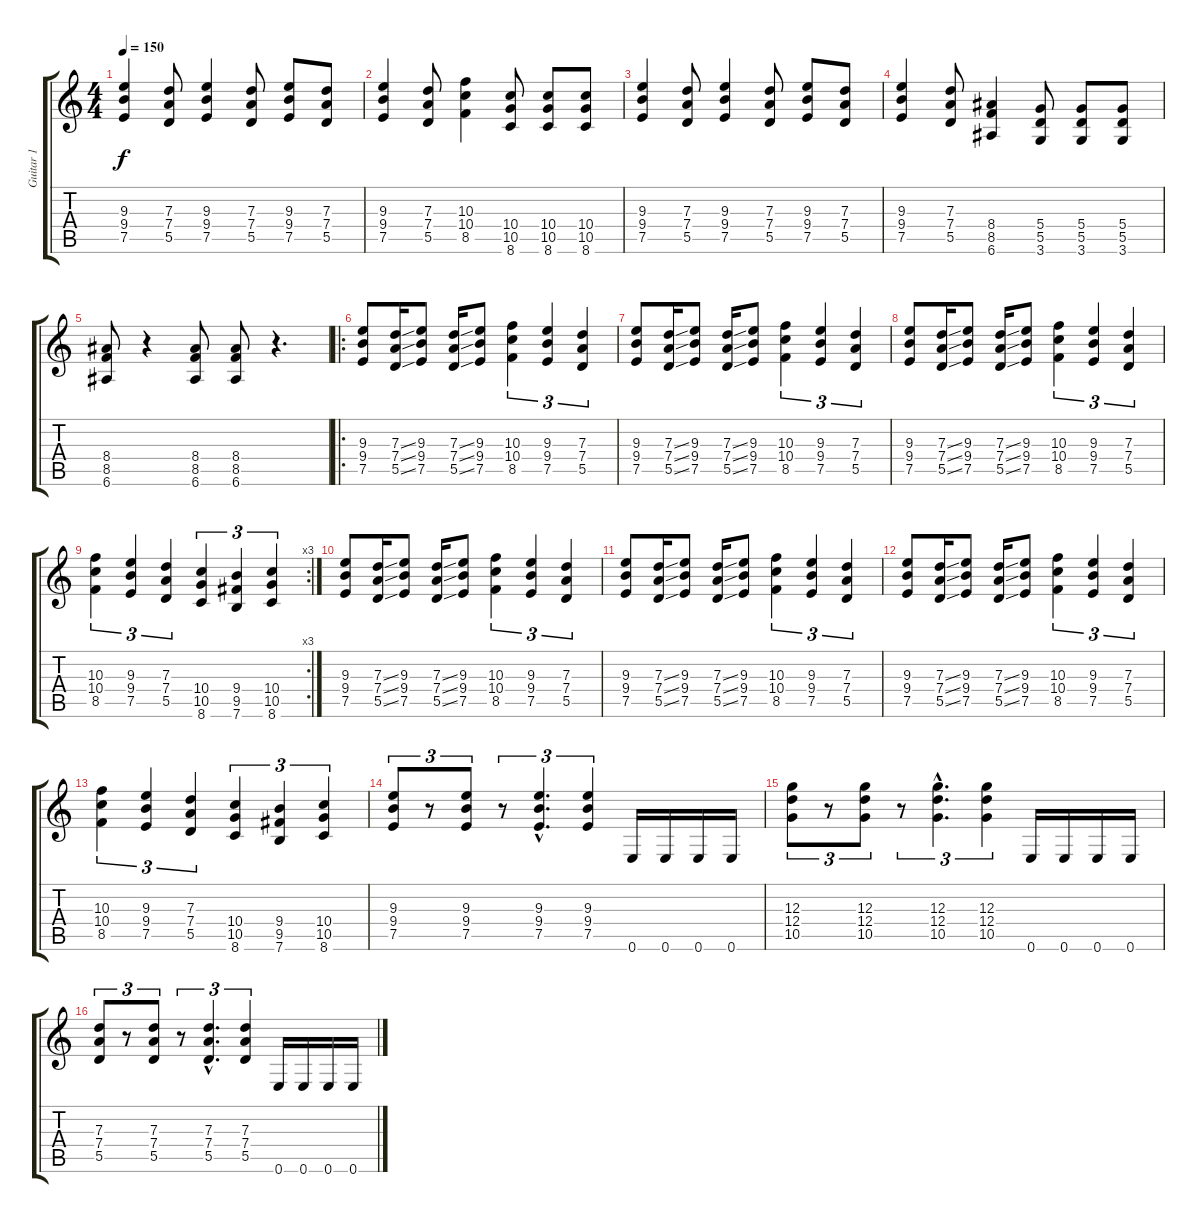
\track ("Guitar 1" "Guitar 1") {instrument distortionguitar}
\staff {score tabs}
\tuning (E4 B3 G3 D3 A2 E2) {hide}
\ts (4 4)
\tempo 150
\clef g2
\ks c
(9.3 9.4 7.5).4{dy f} (7.3 7.4 5.5).8 (9.3 9.4 7.5).4 (7.3 7.4 5.5).8 (9.3 9.4 7.5).8 (7.3 7.4 5.5).8 |
(9.3 9.4 7.5).4 (7.3 7.4 5.5).8 (10.3 10.4 8.5).4 (10.4 10.5 8.6).8 (10.4 10.5 8.6).8 (10.4 10.5 8.6).8 |
(9.3 9.4 7.5).4 (7.3 7.4 5.5).8 (9.3 9.4 7.5).4 (7.3 7.4 5.5).8 (9.3 9.4 7.5).8 (7.3 7.4 5.5).8 |
(9.3 9.4 7.5).4 (7.3 7.4 5.5).8 (8.4 8.5 6.6).4 (5.4 5.5 3.6).8 (5.4 5.5 3.6).8 (5.4 5.5 3.6).8 |
(8.4 8.5 6.6).8 r.4 (8.4 8.5 6.6).8 (8.4 8.5 6.6).8 r.4{d} |
\ro
(9.3 9.4 7.5).8 (7.3{ss} 7.4{ss} 5.5{ss}).16 (9.3 9.4 7.5).8 (7.3{ss} 7.4{ss} 5.5{ss}).16 (9.3 9.4 7.5).8 (10.3 10.4 8.5).4{tu (3 2)} (9.3 9.4 7.5).4{tu (3 2)} (7.3 7.4 5.5).4{tu (3 2)} |
(9.3 9.4 7.5).8 (7.3{ss} 7.4{ss} 5.5{ss}).16 (9.3 9.4 7.5).8 (7.3{ss} 7.4{ss} 5.5{ss}).16 (9.3 9.4 7.5).8 (10.3 10.4 8.5).4{tu (3 2)} (9.3 9.4 7.5).4{tu (3 2)} (7.3 7.4 5.5).4{tu (3 2)} |
(9.3 9.4 7.5).8 (7.3{ss} 7.4{ss} 5.5{ss}).16 (9.3 9.4 7.5).8 (7.3{ss} 7.4{ss} 5.5{ss}).16 (9.3 9.4 7.5).8 (10.3 10.4 8.5).4{tu (3 2)} (9.3 9.4 7.5).4{tu (3 2)} (7.3 7.4 5.5).4{tu (3 2)} |
\rc 3
(10.3 10.4 8.5).4{tu (3 2)} (9.3 9.4 7.5).4{tu (3 2)} (7.3 7.4 5.5).4{tu (3 2)} (10.4 10.5 8.6).4{tu (3 2)} (9.4 9.5 7.6).4{tu (3 2)} (10.4 10.5 8.6).4{tu (3 2)} |
(9.3 9.4 7.5).8 (7.3{ss} 7.4{ss} 5.5{ss}).16 (9.3 9.4 7.5).8 (7.3{ss} 7.4{ss} 5.5{ss}).16 (9.3 9.4 7.5).8 (10.3 10.4 8.5).4{tu (3 2)} (9.3 9.4 7.5).4{tu (3 2)} (7.3 7.4 5.5).4{tu (3 2)} |
(9.3 9.4 7.5).8 (7.3{ss} 7.4{ss} 5.5{ss}).16 (9.3 9.4 7.5).8 (7.3{ss} 7.4{ss} 5.5{ss}).16 (9.3 9.4 7.5).8 (10.3 10.4 8.5).4{tu (3 2)} (9.3 9.4 7.5).4{tu (3 2)} (7.3 7.4 5.5).4{tu (3 2)} |
(9.3 9.4 7.5).8 (7.3{ss} 7.4{ss} 5.5{ss}).16 (9.3 9.4 7.5).8 (7.3{ss} 7.4{ss} 5.5{ss}).16 (9.3 9.4 7.5).8 (10.3 10.4 8.5).4{tu (3 2)} (9.3 9.4 7.5).4{tu (3 2)} (7.3 7.4 5.5).4{tu (3 2)} |
(10.3 10.4 8.5).4{tu (3 2)} (9.3 9.4 7.5).4{tu (3 2)} (7.3 7.4 5.5).4{tu (3 2)} (10.4 10.5 8.6).4{tu (3 2)} (9.4 9.5 7.6).4{tu (3 2)} (10.4 10.5 8.6).4{tu (3 2)} |
(9.3 9.4 7.5).8{tu (3 2)} r.8{tu (3 2)} (9.3 9.4 7.5).8{tu (3 2)} r.8{tu (3 2)} (9.3{hac} 9.4{hac} 7.5{hac}).4{d tu (3 2)} (9.3 9.4 7.5).4{tu (3 2)} 0.6.16 0.6.16 0.6.16 0.6.16 |
(12.3 12.4 10.5).8{tu (3 2)} r.8{tu (3 2)} (12.3 12.4 10.5).8{tu (3 2)} r.8{tu (3 2)} (12.3{hac} 12.4{hac} 10.5{hac}).4{d tu (3 2)} (12.3 12.4 10.5).4{tu (3 2)} 0.6.16 0.6.16 0.6.16 0.6.16 |
(7.3 7.4 5.5).8{tu (3 2)} r.8{tu (3 2)} (7.3 7.4 5.5).8{tu (3 2)} r.8{tu (3 2)} (7.3{hac} 7.4{hac} 5.5{hac}).4{d tu (3 2)} (7.3 7.4 5.5).4{tu (3 2)} 0.6.16 0.6.16 0.6.16 0.6.16
